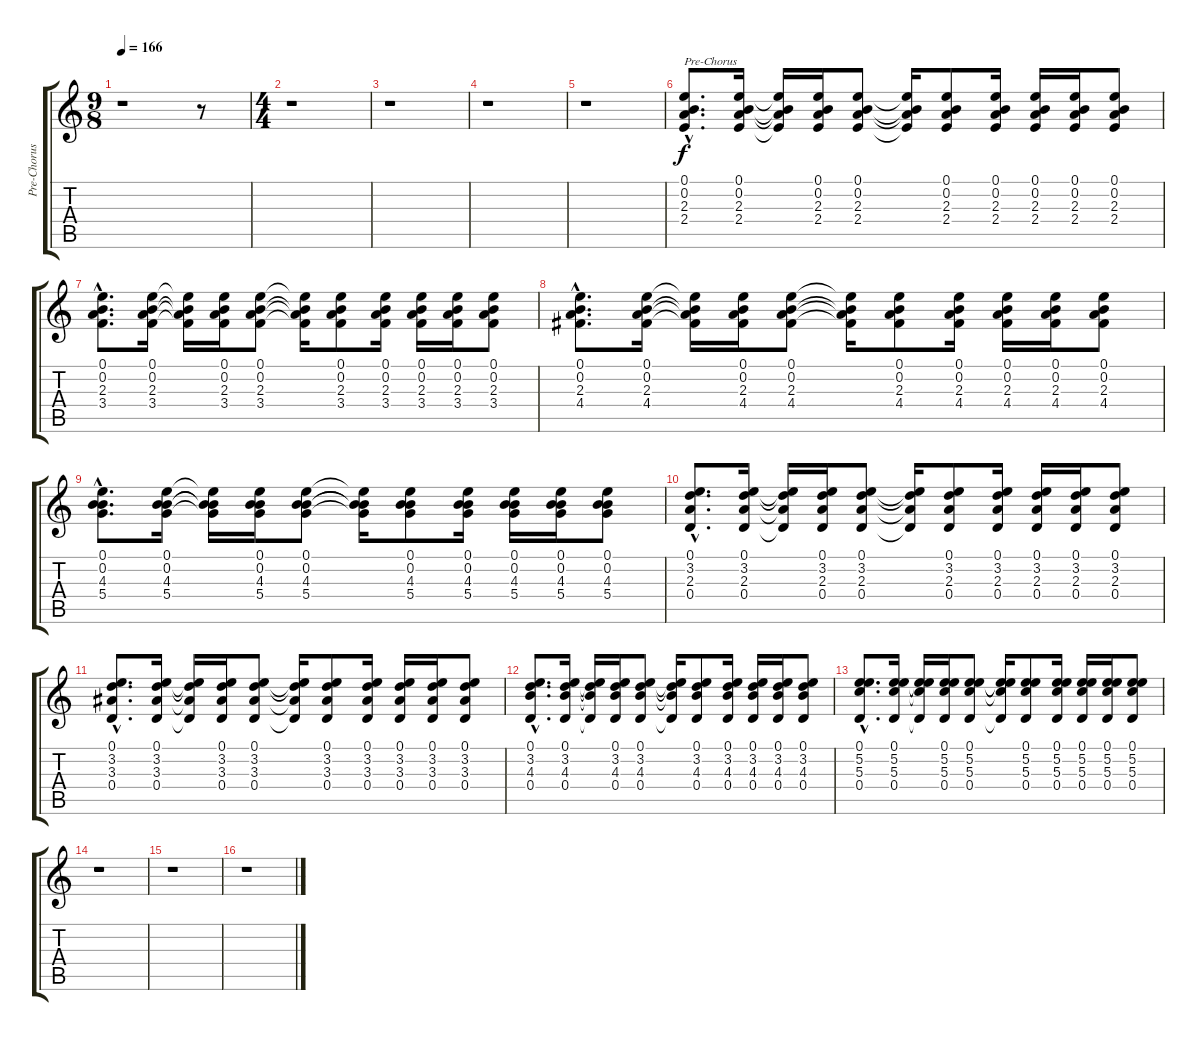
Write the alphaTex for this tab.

\track ("Pre-Chorus & Rhythms (ac)" "Pre-Chorus") {instrument acousticguitarnylon}
\staff {score tabs}
\tuning (E4 B3 G3 D3 A2 E2) {hide}
\ts (9 8)
\tempo 166
\clef g2
\ks c
r.1{dy f} r.8 |
\ts (4 4)
r.1 |
r.1 |
r.1 |
r.1 |
(0.1{hac} 0.2{hac} 2.3{hac} 2.4{hac}).8{d txt "Pre-Chorus"} (0.1 0.2 2.3 2.4).16 (0.1{t} 0.2{t} 2.3{t} 2.4{t}).16 (0.1 0.2 2.3 2.4).16 (0.1 0.2 2.3 2.4).8 (0.1{t} 0.2{t} 2.3{t} 2.4{t}).16 (0.1 0.2 2.3 2.4).8 (0.1 0.2 2.3 2.4).16 (0.1 0.2 2.3 2.4).16 (0.1 0.2 2.3 2.4).16 (0.1 0.2 2.3 2.4).8 |
(0.1{hac} 0.2{hac} 2.3{hac} 3.4{hac}).8{d} (0.1 0.2 2.3 3.4).16 (0.1{t} 0.2{t} 2.3{t} 3.4{t}).16 (0.1 0.2 2.3 3.4).16 (0.1 0.2 2.3 3.4).8 (0.1{t} 0.2{t} 2.3{t} 3.4{t}).16 (0.1 0.2 2.3 3.4).8 (0.1 0.2 2.3 3.4).16 (0.1 0.2 2.3 3.4).16 (0.1 0.2 2.3 3.4).16 (0.1 0.2 2.3 3.4).8 |
(0.1{hac} 0.2{hac} 2.3{hac} 4.4{hac}).8{d} (0.1 0.2 2.3 4.4).16 (0.1{t} 0.2{t} 2.3{t} 4.4{t}).16 (0.1 0.2 2.3 4.4).16 (0.1 0.2 2.3 4.4).8 (0.1{t} 0.2{t} 2.3{t} 4.4{t}).16 (0.1 0.2 2.3 4.4).8 (0.1 0.2 2.3 4.4).16 (0.1 0.2 2.3 4.4).16 (0.1 0.2 2.3 4.4).16 (0.1 0.2 2.3 4.4).8 |
(0.1{hac} 0.2{hac} 4.3{hac} 5.4{hac}).8{d} (0.1 0.2 4.3 5.4).16 (0.1{t} 0.2{t} 4.3{t} 5.4{t}).16 (0.1 0.2 4.3 5.4).16 (0.1 0.2 4.3 5.4).8 (0.1{t} 0.2{t} 4.3{t} 5.4{t}).16 (0.1 0.2 4.3 5.4).8 (0.1 0.2 4.3 5.4).16 (0.1 0.2 4.3 5.4).16 (0.1 0.2 4.3 5.4).16 (0.1 0.2 4.3 5.4).8 |
(0.1{hac} 3.2{hac} 2.3{hac} 0.4{hac}).8{d} (0.1 3.2 2.3 0.4).16 (0.1{t} 3.2{t} 2.3{t} 0.4{t}).16 (0.1 3.2 2.3 0.4).16 (0.1 3.2 2.3 0.4).8 (0.1{t} 3.2{t} 2.3{t} 0.4{t}).16 (0.1 3.2 2.3 0.4).8 (0.1 3.2 2.3 0.4).16 (0.1 3.2 2.3 0.4).16 (0.1 3.2 2.3 0.4).16 (0.1 3.2 2.3 0.4).8 |
(0.1{hac} 3.2{hac} 3.3{hac} 0.4{hac}).8{d} (0.1 3.2 3.3 0.4).16 (0.1{t} 3.2{t} 3.3{t} 0.4{t}).16 (0.1 3.2 3.3 0.4).16 (0.1 3.2 3.3 0.4).8 (0.1{t} 3.2{t} 3.3{t} 0.4{t}).16 (0.1 3.2 3.3 0.4).8 (0.1 3.2 3.3 0.4).16 (0.1 3.2 3.3 0.4).16 (0.1 3.2 3.3 0.4).16 (0.1 3.2 3.3 0.4).8 |
(0.1{hac} 3.2{hac} 4.3{hac} 0.4{hac}).8{d} (0.1 3.2 4.3 0.4).16 (0.1{t} 3.2{t} 4.3{t} 0.4{t}).16 (0.1 3.2 4.3 0.4).16 (0.1 3.2 4.3 0.4).8 (0.1{t} 3.2{t} 4.3{t} 0.4{t}).16 (0.1 3.2 4.3 0.4).8 (0.1 3.2 4.3 0.4).16 (0.1 3.2 4.3 0.4).16 (0.1 3.2 4.3 0.4).16 (0.1 3.2 4.3 0.4).8 |
(0.1{hac} 5.2{hac} 5.3{hac} 0.4{hac}).8{d} (0.1 5.2 5.3 0.4).16 (0.1{t} 5.2{t} 5.3{t} 0.4{t}).16 (0.1 5.2 5.3 0.4).16 (0.1 5.2 5.3 0.4).8 (0.1{t} 5.2{t} 5.3{t} 0.4{t}).16 (0.1 5.2 5.3 0.4).8 (0.1 5.2 5.3 0.4).16 (0.1 5.2 5.3 0.4).16 (0.1 5.2 5.3 0.4).16 (0.1 5.2 5.3 0.4).8 |
r.1 |
r.1 |
r.1
